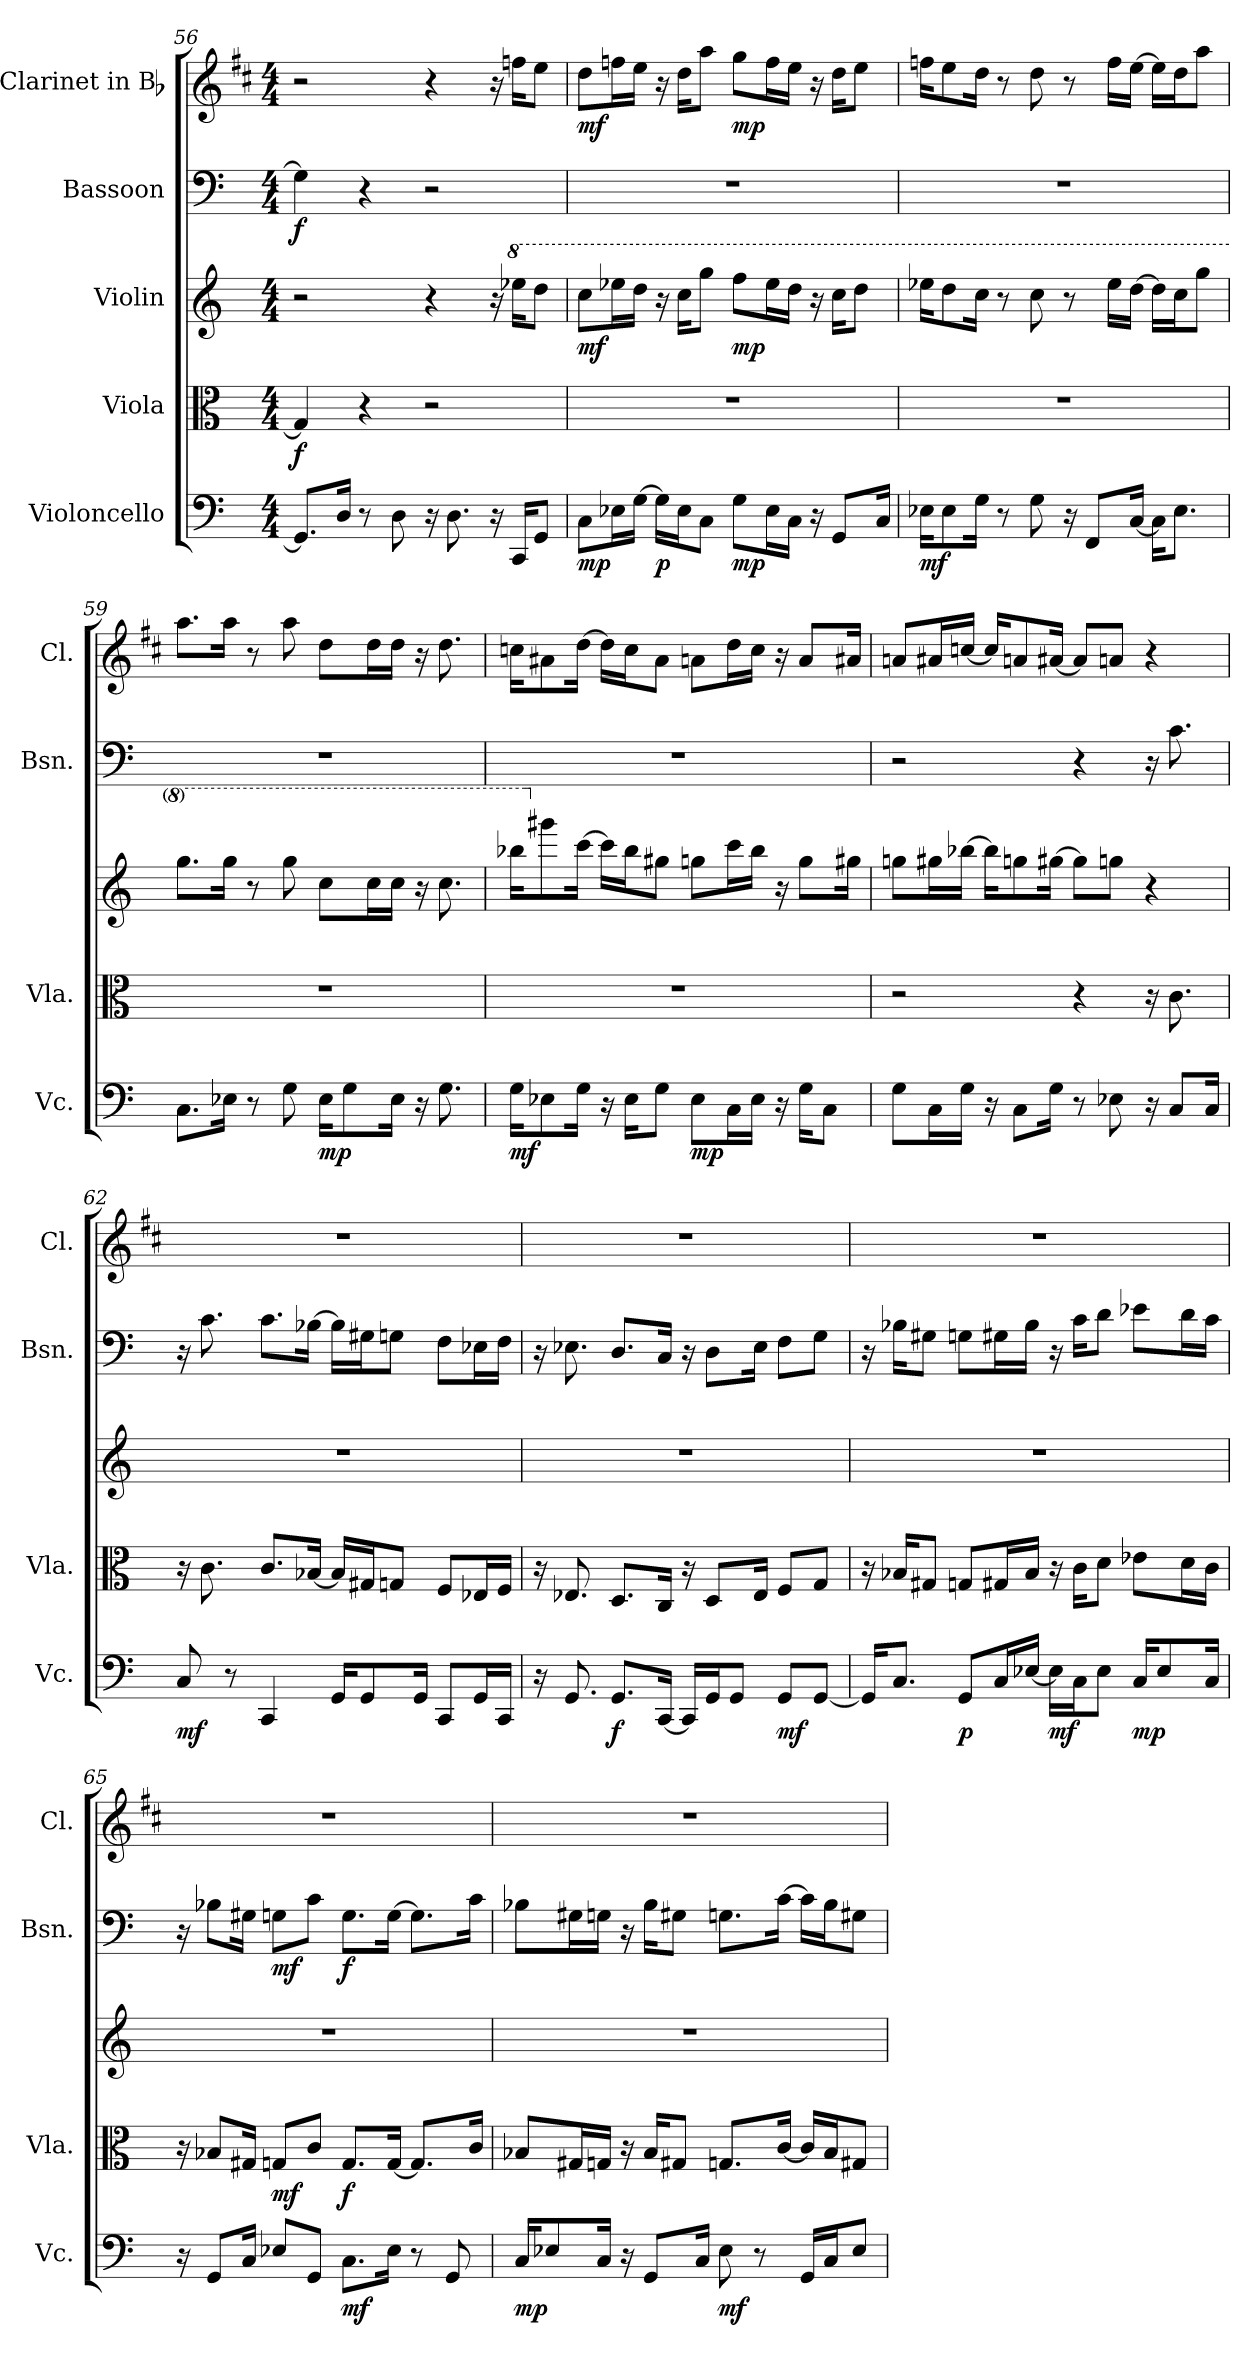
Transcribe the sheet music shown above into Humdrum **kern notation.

**kern	**dynam	**kern	**dynam	**kern	**dynam	**kern	**dynam	**kern	**dynam
*part5	*part5	*part4	*part4	*part3	*part3	*part2	*part2	*part1	*part1
*staff5	*staff5	*staff4	*staff4	*staff3	*staff3	*staff2	*staff2	*staff1	*staff1
*I"Violoncello	*	*I"Viola	*	*I"Violin	*	*I"Bassoon	*	*I"Clarinet in Bb	*
*I'Vc.	*	*I'Vla.	*	*	*	*I'Bsn.	*	*I'Cl.	*
*clefF4	*	*clefC3	*	*clefG2	*	*clefF4	*	*clefG2	*
*	*	*	*	*	*	*	*	*ITrd1c2	*
*k[]	*	*k[]	*	*k[]	*	*k[]	*	*k[]	*
*C:	*	*C:	*	*C:	*	*C:	*	*C:	*
*M4/4	*	*M4/4	*	*M4/4	*	*M4/4	*	*M4/4	*
=56	=56	=56	=56	=56	=56	=56	=56	=56	=56
8.GGi/L]	.	4Gi/]	f	2r	.	4Gi\]	f	2r	.
16Di/Jk	.	.	.	.	.	.	.	.	.
8r	.	4r	.	.	.	4r	.	.	.
8Di\	.	.	.	.	.	.	.	.	.
16r	.	2r	.	4r	.	2r	.	4r	.
8.Di\	.	.	.	.	.	.	.	.	.
16r	.	.	.	16r	.	.	.	16r	.
*	*	*	*	*8va	*	*	*	*	*
16CCi/KL	.	.	.	16eee-Xi\KL	.	.	.	16ee-Xi\KL	.
8GGi/J	.	.	.	8dddi\J	.	.	.	8ddi\J	.
=57	=57	=57	=57	=57	=57	=57	=57	=57	=57
8Ci\L	mp	1r	.	8ccci\L	mf	1r	.	8cci\L	mf
16E-Xi\L	.	.	.	16eee-Xi\L	.	.	.	16ee-Xi\L	.
[16Gi\JJ	.	.	.	16dddi\JJ	.	.	.	16ddi\JJ	.
16Gi\LL]	p	.	.	16r	.	.	.	16r	.
16E-i\J	.	.	.	16ccci\KL	.	.	.	16cci\KL	.
8Ci\J	.	.	.	8gggi\J	.	.	.	8ggi\J	.
8Gi\L	mp	.	.	8fffi\L	mp	.	.	8ffi\L	mp
16E-i\L	.	.	.	16eee-i\L	.	.	.	16ee-i\L	.
16Ci\JJ	.	.	.	16dddi\JJ	.	.	.	16ddi\JJ	.
16r	.	.	.	16r	.	.	.	16r	.
8GGi/L	.	.	.	16ccci\KL	.	.	.	16cci\KL	.
.	.	.	.	8dddi\J	.	.	.	8ddi\J	.
16Ci/Jk	.	.	.	.	.	.	.	.	.
!!LO:PB:g=z
=58	=58	=58	=58	=58	=58	=58	=58	=58	=58
16E-Xi\KL	mf	1r	.	16eee-Xi\KL	.	1r	.	16ee-Xi\KL	.
8E-i\	.	.	.	8dddi\	.	.	.	8ddi\	.
16Gi\Jk	.	.	.	16ccci\Jk	.	.	.	16cci\Jk	.
8r	.	.	.	8r	.	.	.	8r	.
8Gi\	.	.	.	8ccci\	.	.	.	8cci\	.
16r	.	.	.	8r	.	.	.	8r	.
8FFi/L	.	.	.	.	.	.	.	.	.
.	.	.	.	16eee-i\LL	.	.	.	16ee-i\LL	.
[16Ci/Jk	.	.	.	[16dddi\JJ	.	.	.	[16ddi\JJ	.
16Ci\KL]	.	.	.	16dddi\LL]	.	.	.	16ddi\LL]	.
8.E-i\J	.	.	.	16ccci\J	.	.	.	16cci\J	.
.	.	.	.	8gggi\J	.	.	.	8ggi\J	.
=59	=59	=59	=59	=59	=59	=59	=59	=59	=59
8.Ci\L	.	1r	.	8.gggi\L	.	1r	.	8.ggi\L	.
16E-Xi\Jk	.	.	.	16gggi\Jk	.	.	.	16ggi\Jk	.
8r	.	.	.	8r	.	.	.	8r	.
8Gi\	.	.	.	8gggi\	.	.	.	8ggi\	.
16E-i\KL	mp	.	.	8ccci\L	.	.	.	8cci\L	.
8Gi\	.	.	.	.	.	.	.	.	.
.	.	.	.	16ccci\L	.	.	.	16cci\L	.
16E-i\Jk	.	.	.	16ccci\JJ	.	.	.	16cci\JJ	.
16r	.	.	.	16r	.	.	.	16r	.
8.Gi\	.	.	.	8.ccci\	.	.	.	8.cci\	.
=60	=60	=60	=60	=60	=60	=60	=60	=60	=60
16Gi\KL	mf	1r	.	16bbb-Xi\KL	.	1r	.	16b-Xi\KL	.
*	*	*	*	*X8va	*	*	*	*	*
8E-Xi\	.	.	.	8ggg#Xi\	.	.	.	8g#Xi\	.
16Gi\Jk	.	.	.	[16ccci\Jk	.	.	.	[16cci\Jk	.
16r	.	.	.	16ccci\LL]	.	.	.	16cci\LL]	.
16E-i\KL	.	.	.	16bb-i\J	.	.	.	16b-i\J	.
8Gi\J	.	.	.	8gg#i\J	.	.	.	8g#i\J	.
8E-i\L	mp	.	.	8ggni\L	.	.	.	8gni\L	.
16Ci\L	.	.	.	16ccci\L	.	.	.	16cci\L	.
16E-i\JJ	.	.	.	16bb-i\JJ	.	.	.	16b-i\JJ	.
16r	.	.	.	16r	.	.	.	16r	.
16Gi\KL	.	.	.	8ggi\L	.	.	.	8gi/L	.
8Ci\J	.	.	.	.	.	.	.	.	.
.	.	.	.	16gg#Xi\Jk	.	.	.	16g#Xi/Jk	.
!!LO:LB:g=z
=61	=61	=61	=61	=61	=61	=61	=61	=61	=61
8Gi\L	.	2r	.	8ggni\L	.	2r	.	8gni/L	.
16Ci\L	.	.	.	16gg#Xi\L	.	.	.	16g#Xi/L	.
16Gi\JJ	.	.	.	[16bb-Xi\JJ	.	.	.	[16b-Xi/JJ	.
16r	.	.	.	16bb-i\KL]	.	.	.	16b-i/KL]	.
8Ci\L	.	.	.	8ggni\	.	.	.	8gni/	.
16Gi\Jk	.	.	.	[16gg#Xi\Jk	.	.	.	[16g#Xi/Jk	.
8r	.	4r	.	8gg#i\L]	.	4r	.	8g#i/L]	.
8E-Xi\	.	.	.	8ggni\J	.	.	.	8gni/J	.
16r	.	16r	.	4r	.	16r	.	4r	.
8Ci/L	.	8.ci\	.	.	.	8.ci\	.	.	.
16Ci/Jk	.	.	.	.	.	.	.	.	.
=62	=62	=62	=62	=62	=62	=62	=62	=62	=62
8Ci/	mf	16r	.	1r	.	16r	.	1r	.
.	.	8.ci\	.	.	.	8.ci\	.	.	.
8r	.	.	.	.	.	.	.	.	.
4CCi/	.	8.ci/L	.	.	.	8.ci\L	.	.	.
.	.	[16B-Xi/Jk	.	.	.	[16B-Xi\Jk	.	.	.
16GGi/KL	.	16B-i/LL]	.	.	.	16B-i\LL]	.	.	.
8GGi/	.	16G#Xi/J	.	.	.	16G#Xi\J	.	.	.
.	.	8Gni/J	.	.	.	8Gni\J	.	.	.
16GGi/Jk	.	.	.	.	.	.	.	.	.
8CCi/L	.	8Fi/L	.	.	.	8Fi\L	.	.	.
16GGi/L	.	16E-Xi/L	.	.	.	16E-Xi\L	.	.	.
16CCi/JJ	.	16Fi/JJ	.	.	.	16Fi\JJ	.	.	.
=63	=63	=63	=63	=63	=63	=63	=63	=63	=63
16r	.	16r	.	1r	.	16r	.	1r	.
8.GGi/	.	8.E-Xi/	.	.	.	8.E-Xi\	.	.	.
8.GGi/L	f	8.Di/L	.	.	.	8.Di/L	.	.	.
[16CCi/Jk	.	16Ci/Jk	.	.	.	16Ci/Jk	.	.	.
16CCi/LL]	.	16r	.	.	.	16r	.	.	.
16GGi/J	.	8Di/L	.	.	.	8Di\L	.	.	.
8GGi/J	.	.	.	.	.	.	.	.	.
.	.	16E-i/Jk	.	.	.	16E-i\Jk	.	.	.
8GGi/L	mf	8Fi/L	.	.	.	8Fi\L	.	.	.
[8GGi/J	.	8Gi/J	.	.	.	8Gi\J	.	.	.
!!LO:LB:g=z
=64	=64	=64	=64	=64	=64	=64	=64	=64	=64
16GGi/KL]	.	16r	.	1r	.	16r	.	1r	.
8.Ci/J	.	16B-Xi/KL	.	.	.	16B-Xi\KL	.	.	.
.	.	8G#Xi/J	.	.	.	8G#Xi\J	.	.	.
8GGi/L	p	8Gni/L	.	.	.	8Gni\L	.	.	.
16Ci/L	.	16G#Xi/L	.	.	.	16G#Xi\L	.	.	.
[16E-Xi/JJ	.	16B-i/JJ	.	.	.	16B-i\JJ	.	.	.
16E-i\LL]	mf	16r	.	.	.	16r	.	.	.
16Ci\J	.	16ci\KL	.	.	.	16ci\KL	.	.	.
8E-i\J	.	8di\J	.	.	.	8di\J	.	.	.
16Ci/KL	mp	8e-Xi\L	.	.	.	8e-Xi\L	.	.	.
8E-i/	.	.	.	.	.	.	.	.	.
.	.	16di\L	.	.	.	16di\L	.	.	.
16Ci/Jk	.	16ci\JJ	.	.	.	16ci\JJ	.	.	.
=65	=65	=65	=65	=65	=65	=65	=65	=65	=65
16r	.	16r	.	1r	.	16r	.	1r	.
8GGi/L	.	8B-Xi/L	.	.	.	8B-Xi\L	.	.	.
16Ci/Jk	.	16G#Xi/Jk	.	.	.	16G#Xi\Jk	.	.	.
8E-Xi/L	.	8Gni/L	mf	.	.	8Gni\L	mf	.	.
8GGi/J	.	8ci/J	.	.	.	8ci\J	.	.	.
8.Ci\L	mf	8.Gi/L	f	.	.	8.Gi\L	f	.	.
16E-i\Jk	.	[16Gi/Jk	.	.	.	[16Gi\Jk	.	.	.
8r	.	8.Gi/L]	.	.	.	8.Gi\L]	.	.	.
8GGi/	.	.	.	.	.	.	.	.	.
.	.	16ci/Jk	.	.	.	16ci\Jk	.	.	.
=66	=66	=66	=66	=66	=66	=66	=66	=66	=66
16Ci/KL	mp	8B-Xi/L	.	1r	.	8B-Xi\L	.	1r	.
8E-Xi/	.	.	.	.	.	.	.	.	.
.	.	16G#Xi/L	.	.	.	16G#Xi\L	.	.	.
16Ci/Jk	.	16Gni/JJ	.	.	.	16Gni\JJ	.	.	.
16r	.	16r	.	.	.	16r	.	.	.
8GGi/L	.	16B-i/KL	.	.	.	16B-i\KL	.	.	.
.	.	8G#Xi/J	.	.	.	8G#Xi\J	.	.	.
16Ci/Jk	.	.	.	.	.	.	.	.	.
8E-i\	mf	8.Gni/L	.	.	.	8.Gni\L	.	.	.
8r	.	.	.	.	.	.	.	.	.
.	.	[16ci/Jk	.	.	.	[16ci\Jk	.	.	.
16GGi/LL	.	16ci/LL]	.	.	.	16ci\LL]	.	.	.
16Ci/J	.	16B-i/J	.	.	.	16B-i\J	.	.	.
8E-i/J	.	8G#Xi/J	.	.	.	8G#Xi\J	.	.	.
=	=	=	=	=	=	=	=	=	=
*-	*-	*-	*-	*-	*-	*-	*-	*-	*-
